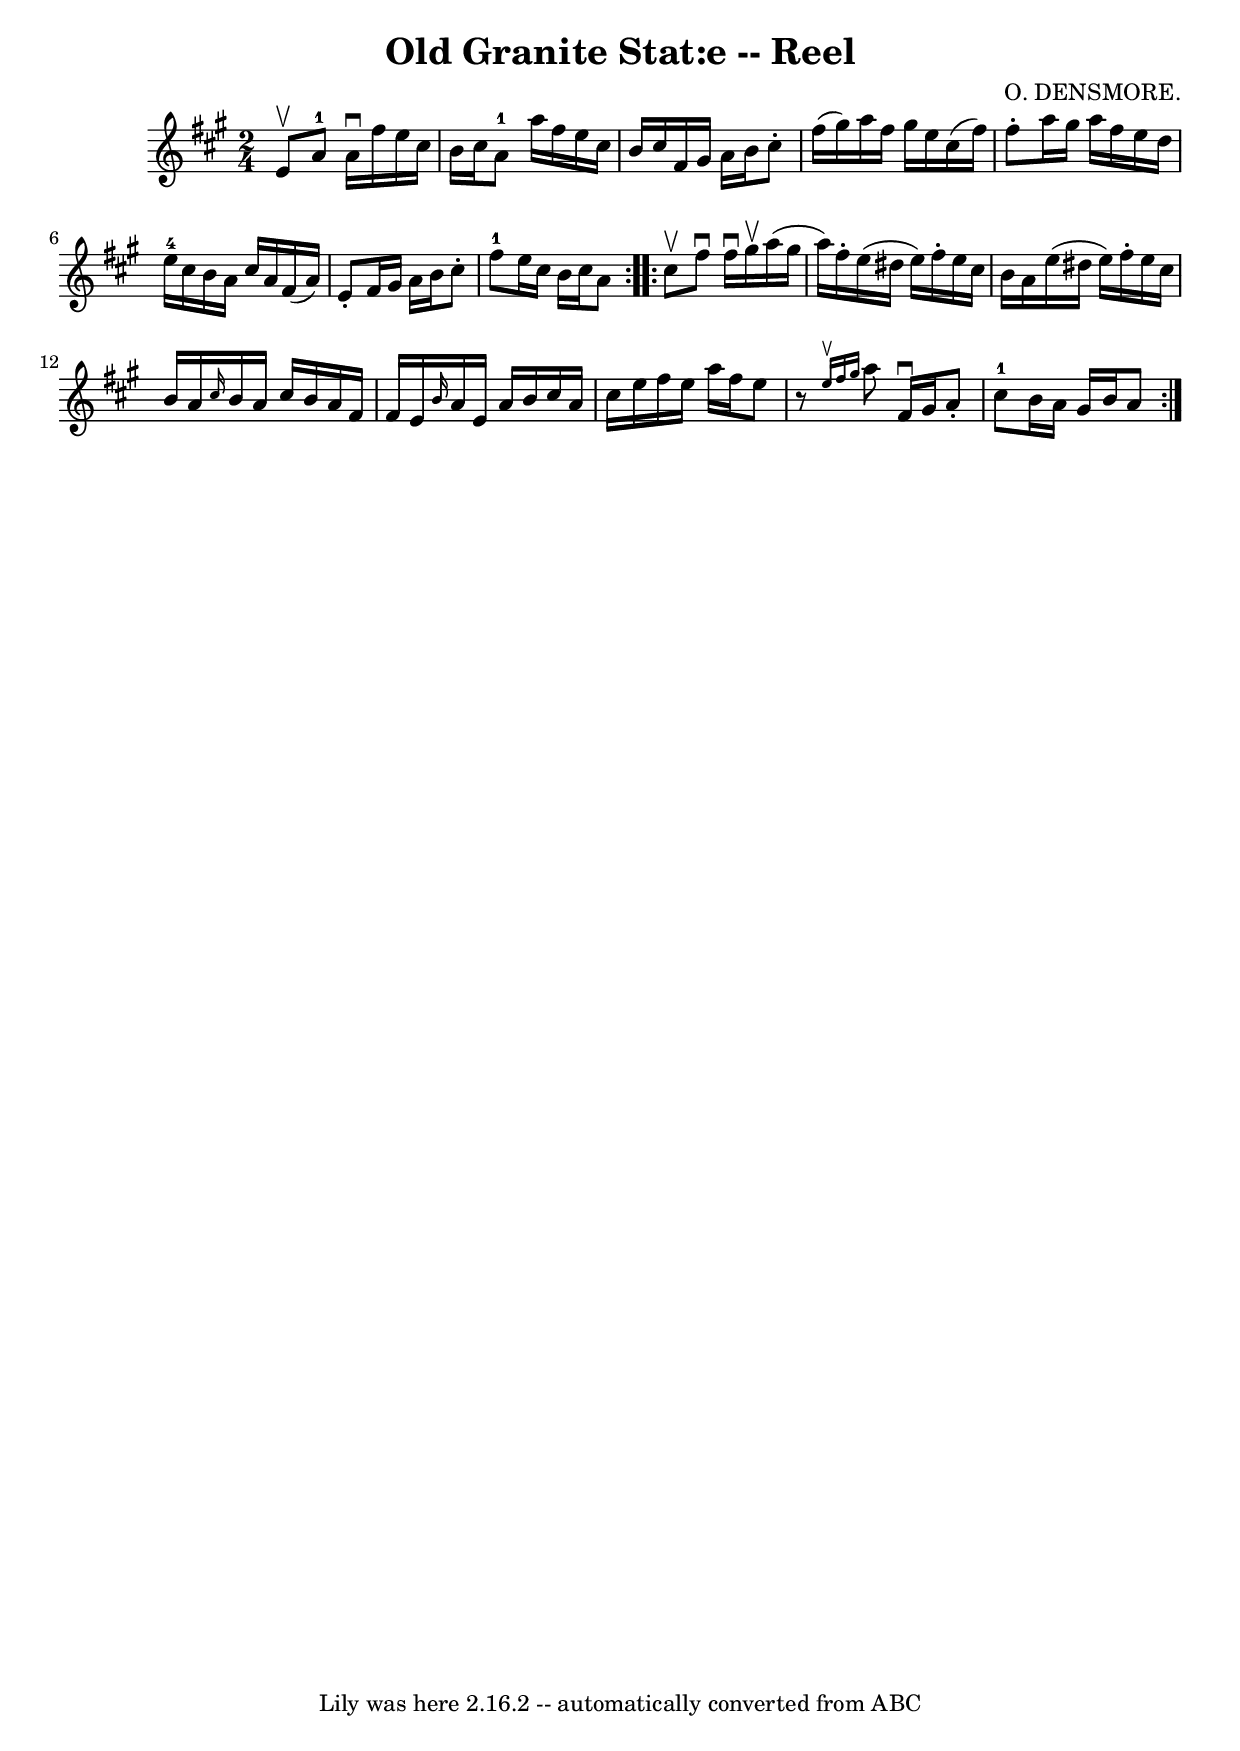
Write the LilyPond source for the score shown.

\version "2.16.2"
\include "Mammoth.ily"
\header {
  %% book = "Ryan's Mammoth Collection"
  composer = "O. DENSMORE."
  crossRefNumber = "1"
  footnotes = "\\\\377"
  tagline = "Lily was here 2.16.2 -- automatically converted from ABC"
  title = "Old Granite Stat:e -- Reel"

}
voicedefault =  {



  \repeat volta 2 {

    \time 2/4 
    \key a \major
    e'8^\upbow |
    a'8-1 a'16^\downbow  
    fis''16 e''16 cis''16 b'16 cis''16    |
    a'8-1   
    a''16 fis''16 e''16 cis''16 b'16 cis''16    |
    fis'16    
    gis'16 a'16 b'16 cis''8 -. fis''16 (gis''16)   |
    
    a''16 fis''16 gis''16 e''16 cis''16 (fis''16) fis''8 -.   
    |
    a''16 gis''16 a''16 fis''16 e''16 d''16 e''16 
    -4 cis''16    |
    b'16 a'16 cis''16 a'16 fis'16 (a'16 
    ) e'8 -.   |
    fis'16 gis'16 a'16 b'16 cis''8 -.   
    fis''8-1   |
    e''16 cis''16 b'16 cis''16 a'8  
  }     

  \repeat volta 2 {
    cis''8^\upbow |
    fis''8^\downbow fis''16 
    ^\downbow gis''16^\upbow a''16 (gis''16 a''16) fis''16 -.   
    |
    e''16 (dis''16 e''16) fis''16 -. e''16 cis''16    
    b'16 a'16    |
    e''16 (dis''16 e''16) fis''16 -. e''16  
    cis''16 b'16 a'16    |
    \grace { cis''16  
	   } b'16 a'16    
    cis''16 b'16 a'16 fis'16 fis'16 e'16    |
    \grace {    
      b'16  
    } a'16 e'16 a'16 b'16 cis''16 a'16 cis''16 e''16   
    |
    fis''16 e''16 a''16 fis''16 e''8    r8   |
    
    \grace { e''16^\upbow fis''16 gis''16  
	   } a''8 fis'16^\downbow   
    gis'16 a'8 -. cis''8-1   |
    b'16 a'16 gis'16 b'16    
    a'8  
  }   

}

\score{
  <<

    \context Staff="default"
    {
      \voicedefault 
      
    }

  >>
  \layout {
    
  }
  \midi {
  }

}
